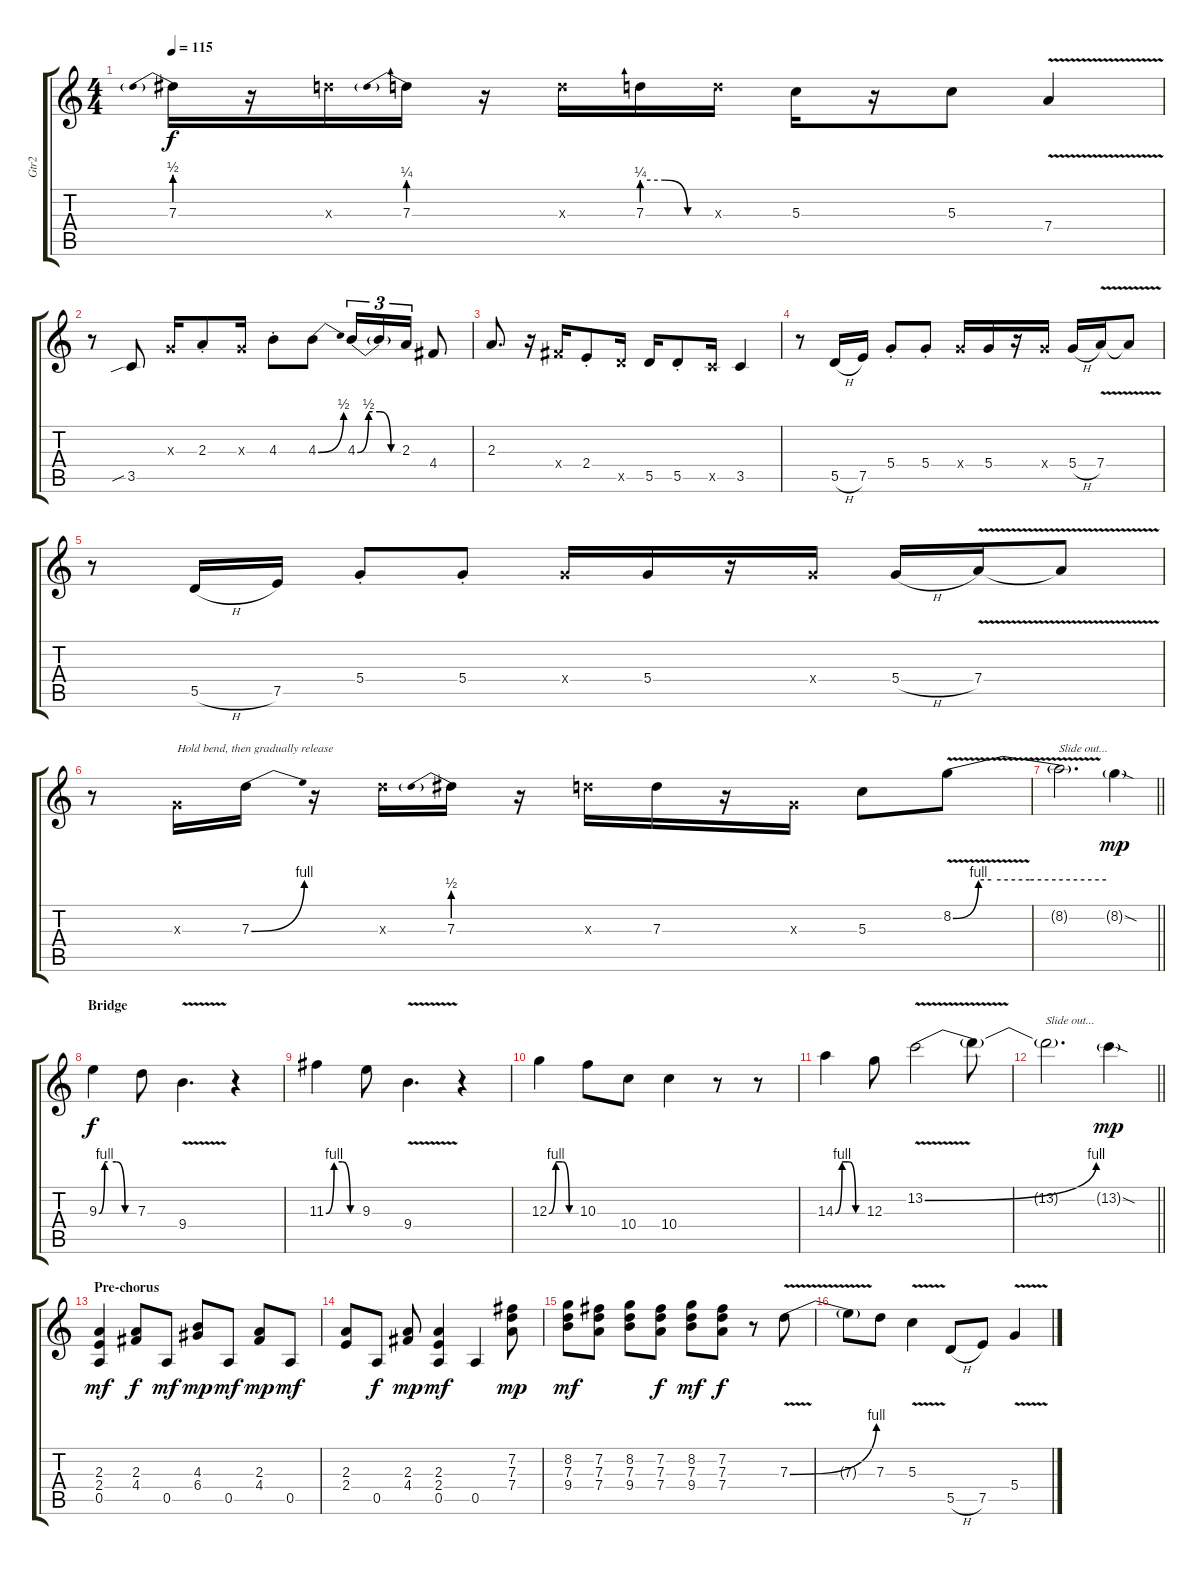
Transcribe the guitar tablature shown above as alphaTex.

\track ("Gtr2" "Gtr2") {instrument distortionguitar}
\staff {score tabs}
\tuning (E4 B3 G3 D3 A2 E2) {hide}
\ts (4 4)
\tempo 115
\clef g2
\ks c
7.3{be (prebend 0 2 60 2)}.16{dy f} r.16 7.3{x}.16 7.3{be (prebend 0 1 60 1)}.16 r.16 7.3{x}.16 7.3{be (custom 0 1 20 1 40 0 60 0)}.16 7.3{x}.16 5.3.16 r.16 5.3.8 7.4{v}.4 |
r.8 3.5{sib}.8 0.3{x}.16 2.3{st}.8 0.3{x}.16 4.3{st}.8 4.3{be (bend 0 0 60 2)}.8 4.3{be (custom 0 0 15 2 30 2 45 0 60 0)}.16{tu (3 2)} 4.3{t}.16{tu (3 2)} 2.3.16{tu (3 2)} 4.4.8 |
2.3.8{d} r.16 4.4{x}.16 2.4{st}.8 5.5{x}.16 5.5.16 5.5{st}.8 3.5{x}.16 3.5.4 |
r.8 5.5{h}.16 7.5.16 5.4{st}.8 5.4{st}.8 5.4{x}.16 5.4.16 r.16 5.4{x}.16 5.4{h}.16 7.4{v}.16 7.4{t}.8 |
r.8 5.5{h}.16 7.5.16 5.4{st}.8 5.4{st}.8 5.4{x}.16 5.4.16 r.16 5.4{x}.16 5.4{h}.16 7.4{v}.16 7.4{t}.8 |
r.8 0.3{x}.16{txt "Hold bend, then gradually release"} 7.3{be (bend 0 0 60 4)}.16 r.16 7.3{x}.16 7.3{be (prebend 0 2 60 2)}.16 r.16 7.3{x}.16 7.3.16 r.16 0.3{x}.16 5.3.8 8.2{be (custom 0 0 10 4 15 4 30 4 60 4) v}.8 |
\barLineRight lightlight
8.2{t}.2{d txt "Slide out..."} 8.2{sod g}.4{dy mp} |
\section ("" "Bridge")
9.3{be (custom 0 0 10 4 15 4 30 4 45 0 60 0)}.4{dy f} 7.3.8 9.4{v}.4{d} r.4 |
11.3{be (custom 0 0 15 4 30 4 45 0 60 0)}.4 9.3.8 9.4{v}.4{d} r.4 |
12.3{be (custom 0 0 15 4 30 4 45 0 60 0)}.4 10.3.8 10.4.8 10.4.4 r.8 r.8 |
14.3{be (custom 0 0 15 4 30 4 45 0 60 0)}.4 12.3.8 13.2{be (bend 0 0 60 4) v}.2 13.2{t}.8 |
\barLineRight lightlight
13.2{t}.2{d txt "Slide out..."} 13.2{sod g}.4{dy mp} |
\section ("" "Pre-chorus")
(2.3 2.4 0.5).4{dy mf} (2.3 4.4).8{dy f} 0.5.8{dy mf} (4.3 6.4).8{dy mp} 0.5.8{dy mf} (2.3 4.4).8{dy mp} 0.5.8{dy mf} |
(2.3 2.4).8 0.5.8{dy f} (2.3 4.4).8{dy mp} (2.3 2.4 0.5).4{dy mf} 0.5.4 (7.2 7.3 7.4).8{dy mp} |
(8.2 7.3 9.4).8{dy mf} (7.2 7.3 7.4).8 (8.2 7.3 9.4).8 (7.2 7.3 7.4).8{dy f} (8.2 7.3 9.4).8{dy mf} (7.2 7.3 7.4).8{dy f} r.8 7.3{be (bend 0 0 60 4) v}.8 |
7.3{t}.8 7.3.8 5.3{v}.4 5.5{h}.8 7.5.8 5.4{v}.4
